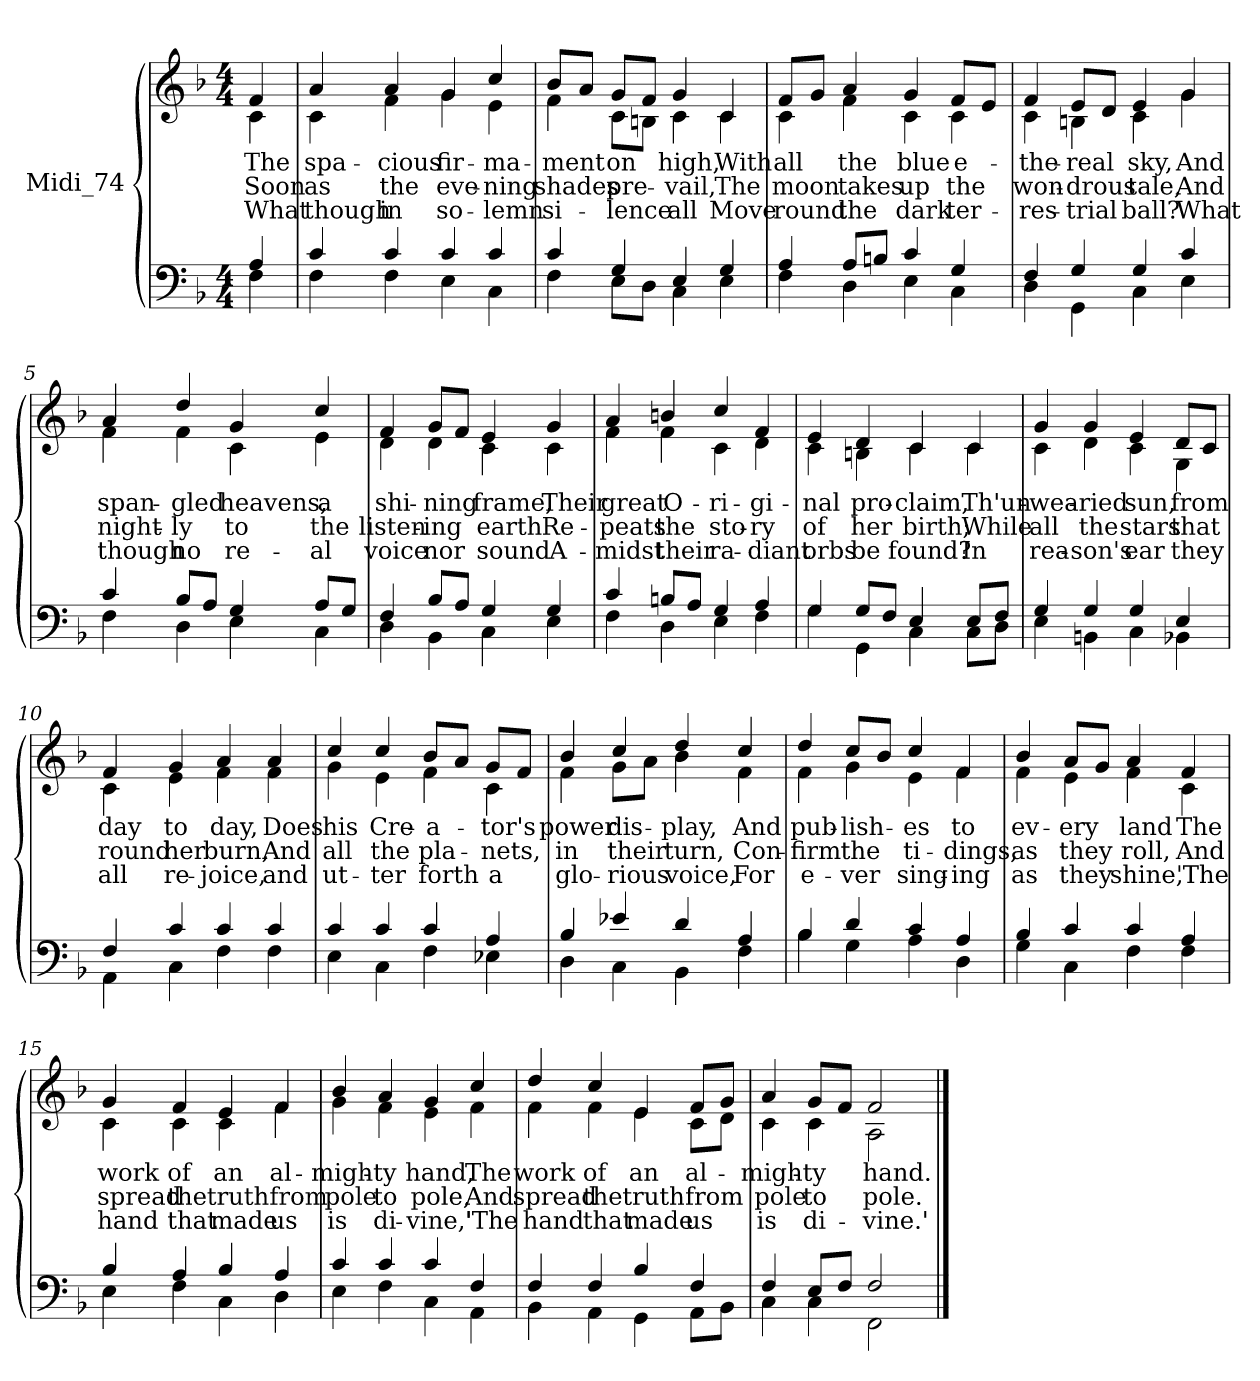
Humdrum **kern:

**kern	**kern	**text	**text	**text
*part2	*part1	*part1	*part1	*part1
*staff2	*staff1	*staff1	*staff1	*staff1
*I"Midi_74	*I"Midi_74	*	*	*
*clefF4	*clefG2	*	*	*
*k[b-]	*k[b-]	*	*	*
*F:	*F:	*	*	*
*M4/4	*M4/4	*	*	*
=	=	=	=	=
*^	*	*	*	*
!	!	!LO:TX:a:cj:t=Joseph Addison\n(1672-1719)	!	!	!
!	!	!LO:TX:a:cj:t=The spacious firmament on high	!	!	!
!	!	!LO:TX:a:cj:t=John Sheeles\n(1688-1761)	!	!	!
!	!	!LO:TX:a:B:t=London (or Addison's) (D.L.M.)	!	!	!
!	!	!	!LO:LY:b	!LO:LY:b	!LO:LY:b
*	*	*^	*	*	*
4A/	4F\	4f/	4c\	The	Soon	What
=1	=1	=1	=1	=1	=1	=1
!	!	!	!	!LO:LY:b	!LO:LY:b	!LO:LY:b
4c/	4F\	4a/	4c\	spa-	-as	though
!	!	!	!	!LO:LY:b	!LO:LY:b	!LO:LY:b
4c/	4F\	4a/	4f\	cious	the	in
!	!	!	!	!LO:LY:b	!LO:LY:b	!LO:LY:b
4c/	4E\	4g/	4g\	fir-	-eve-	-so-
!	!	!	!	!LO:LY:b	!LO:LY:b	!LO:LY:b
4c/	4C\	4cc/	4e\	-ma-	-ning	lemn
=2	=2	=2	=2	=2	=2	=2
!	!	!	!	!LO:LY:b	!LO:LY:b	!LO:LY:b
4c/	4F\	8b-/L	4f\	ment	shades	si-
.	.	8a/J	.	.	.	.
!	!	!	!	!LO:LY:b	!LO:LY:b	!LO:LY:b
4G/	8E\L	8g/L	8c\L	on	pre-	lence
.	8D\J	8f/J	8Bn\J	.	.	.
!	!	!	!	!LO:LY:b	!LO:LY:b	!LO:LY:b
4E/	4C\	4g/	4c\	high,	vail,	all
!	!	!	!	!LO:LY:b	!LO:LY:b	!LO:LY:b
4G/	4E\	4c/	4c\	With	The	Move
=3	=3	=3	=3	=3	=3	=3
!	!	!	!	!LO:LY:b	!LO:LY:b	!LO:LY:b
4A/	4F\	8f/L	4c\	all	moon	round
.	.	8g/J	.	.	.	.
!	!	!	!	!LO:LY:b	!LO:LY:b	!LO:LY:b
8A/L	4D\	4a/	4f\	the	takes	the
8Bn/J	.	.	.	.	.	.
!	!	!	!	!LO:LY:b	!LO:LY:b	!LO:LY:b
4c/	4E\	4g/	4c\	blue	up	dark
!	!	!	!	!LO:LY:b	!LO:LY:b	!LO:LY:b
4G/	4C\	8f/L	4c\	e-	the	ter-
.	.	8e/J	.	.	.	.
!!LO:LB:g=z	!!
=4	=4	=4	=4	=4	=4	=4
!	!	!	!	!LO:LY:b	!LO:LY:b	!LO:LY:b
4F/	4D\	4f/	4c\	the-	-won-	-res-
!	!	!	!	!LO:LY:b	!LO:LY:b	!LO:LY:b
4G/	4GG\	8e/L	4Bn\	-real	drous	trial
.	.	8d/J	.	.	.	.
!	!	!	!	!LO:LY:b	!LO:LY:b	!LO:LY:b
4G/	4C\	4e/	4c\	sky,	tale,	ball?
!	!	!	!	!LO:LY:b	!LO:LY:b	!LO:LY:b
4c/	4E\	4g/	4g\	And	And	What
=5	=5	=5	=5	=5	=5	=5
!	!	!	!	!LO:LY:b	!LO:LY:b	!LO:LY:b
4c/	4F\	4a/	4f\	span-	-night-	-though
!	!	!	!	!LO:LY:b	!LO:LY:b	!LO:LY:b
8B-/L	4D\	4dd/	4f\	gled	ly	no
8A/J	.	.	.	.	.	.
!	!	!	!	!LO:LY:b	!LO:LY:b	!LO:LY:b
4G/	4E\	4g/	4c\	heavens,	to	re-
!	!	!	!	!LO:LY:b	!LO:LY:b	!LO:LY:b
8A/L	4C\	4cc/	4e\	-a	the	al
8G/J	.	.	.	.	.	.
=6	=6	=6	=6	=6	=6	=6
!	!	!	!	!LO:LY:b	!LO:LY:b	!LO:LY:b
4F/	4D\	4f/	4d\	shi-	-listen-	-voice
!	!	!	!	!LO:LY:b	!LO:LY:b	!LO:LY:b
8B-/L	4BB-\	8g/L	4d\	ning	ing	nor
8A/J	.	8f/J	.	.	.	.
!	!	!	!	!LO:LY:b	!LO:LY:b	!LO:LY:b
4G/	4C\	4e/	4c\	frame,	earth	sound
!	!	!	!	!LO:LY:b	!LO:LY:b	!LO:LY:b
4G/	4E\	4g/	4c\	Their	Re-	-A-
=7	=7	=7	=7	=7	=7	=7
!	!	!	!	!LO:LY:b	!LO:LY:b	!LO:LY:b
4c/	4F\	4a/	4f\	-great	peats	midst
!	!	!	!	!LO:LY:b	!LO:LY:b	!LO:LY:b
8Bn/L	4D\	4bn/	4f\	O-	-the	their
8A/J	.	.	.	.	.	.
!	!	!	!	!LO:LY:b	!LO:LY:b	!LO:LY:b
4G/	4E\	4cc/	4c\	ri-	-sto-	-ra-
!	!	!	!	!LO:LY:b	!LO:LY:b	!LO:LY:b
4A/	4F\	4f/	4d\	-gi-	-ry	diant
!!LO:LB:g=z	!!
=8	=8	=8	=8	=8	=8	=8
!	!	!	!	!LO:LY:b	!LO:LY:b	!LO:LY:b
4G/	4G\	4e/	4c\	nal	of	orbs
!	!	!	!	!LO:LY:b	!LO:LY:b	!LO:LY:b
8G/L	4GG\	4d/	4Bn\	pro-	-her	be
8F/J	.	.	.	.	.	.
!	!	!	!	!LO:LY:b	!LO:LY:b	!LO:LY:b
4E/	4C\	4c/	4c\	claim,	birth;	found?
!	!	!	!	!LO:LY:b	!LO:LY:b	!LO:LY:b
8E/L	8C\L	4c/	4c\	Th'un-	-While	In
8F/J	8D\J	.	.	.	.	.
=9	=9	=9	=9	=9	=9	=9
!	!	!	!	!LO:LY:b	!LO:LY:b	!LO:LY:b
4G/	4E\	4g/	4c\	wea-	-all	rea-
!	!	!	!	!LO:LY:b	!LO:LY:b	!LO:LY:b
4G/	4BBn\	4g/	4d\	-ried	the	son's
!	!	!	!	!LO:LY:b	!LO:LY:b	!LO:LY:b
4G/	4C\	4e/	4c\	sun,	stars	ear
!	!	!	!	!LO:LY:b	!LO:LY:b	!LO:LY:b
4E/	4BB-X\	8d/L	4G\	from	that	they
.	.	8c/J	.	.	.	.
=10	=10	=10	=10	=10	=10	=10
!	!	!	!	!LO:LY:b	!LO:LY:b	!LO:LY:b
4F/	4AA\	4f/	4c\	day	round	all
!	!	!	!	!LO:LY:b	!LO:LY:b	!LO:LY:b
4c/	4C\	4g/	4e\	to	her	re-
!	!	!	!	!LO:LY:b	!LO:LY:b	!LO:LY:b
4c/	4F\	4a/	4f\	-day,	burn,	joice,
!	!	!	!	!LO:LY:b	!LO:LY:b	!LO:LY:b
4c/	4F\	4a/	4f\	Does	And	and
=11	=11	=11	=11	=11	=11	=11
!	!	!	!	!LO:LY:b	!LO:LY:b	!LO:LY:b
4c/	4E\	4cc/	4g\	his	all	ut-
!	!	!	!	!LO:LY:b	!LO:LY:b	!LO:LY:b
4c/	4C\	4cc/	4e\	-Cre-	-the	ter
!	!	!	!	!LO:LY:b	!LO:LY:b	!LO:LY:b
4c/	4F\	8b-/L	4f\	a-	pla-	forth
.	.	8a/J	.	.	.	.
!	!	!	!	!LO:LY:b	!LO:LY:b	!LO:LY:b
4A/	4E-X\	8g/L	4c\	tor's	nets,	a
.	.	8f/J	.	.	.	.
!!LO:LB:g=z	!!
=12	=12	=12	=12	=12	=12	=12
!	!	!	!	!LO:LY:b	!LO:LY:b	!LO:LY:b
4B-/	4D\	4b-/	4f\	power	in	glo-
!	!	!	!	!LO:LY:b	!LO:LY:b	!LO:LY:b
4e-X/	4C\	4cc/	8g\L	-dis-	-their	rious
.	.	.	8a\J	.	.	.
!	!	!	!	!LO:LY:b	!LO:LY:b	!LO:LY:b
4d/	4BB-\	4dd/	4b-\	play,	turn,	voice,
!	!	!	!	!LO:LY:b	!LO:LY:b	!LO:LY:b
4A/	4F\	4cc/	4f\	And	Con-	-For
=13	=13	=13	=13	=13	=13	=13
!	!	!	!	!LO:LY:b	!LO:LY:b	!LO:LY:b
4B-/	4B-\	4dd/	4f\	pub-	-firm	e-
!	!	!	!	!LO:LY:b	!LO:LY:b	!LO:LY:b
4d/	4G\	8cc/L	4g\	-lish-	the	ver
.	.	8b-/J	.	.	.	.
!	!	!	!	!LO:LY:b	!LO:LY:b	!LO:LY:b
4c/	4A\	4cc/	4e\	es	ti-	-sing-
!	!	!	!	!LO:LY:b	!LO:LY:b	!LO:LY:b
4A/	4D\	4f/	4f\	-to	dings,	ing
=14	=14	=14	=14	=14	=14	=14
!	!	!	!	!LO:LY:b	!LO:LY:b	!LO:LY:b
4B-/	4G\	4b-/	4f\	ev-	-as	as
!	!	!	!	!LO:LY:b	!LO:LY:b	!LO:LY:b
4c/	4C\	8a/L	4e\	ery	they	they
.	.	8g/J	.	.	.	.
!	!	!	!	!LO:LY:b	!LO:LY:b	!LO:LY:b
4c/	4F\	4a/	4f\	land	roll,	shine,
!	!	!	!	!LO:LY:b	!LO:LY:b	!LO:LY:b
4A/	4F\	4f/	4c\	The	And	'The
=15	=15	=15	=15	=15	=15	=15
!	!	!	!	!LO:LY:b	!LO:LY:b	!LO:LY:b
4B-/	4E\	4g/	4c\	work	spread	hand
!	!	!	!	!LO:LY:b	!LO:LY:b	!LO:LY:b
4A/	4F\	4f/	4c\	of	the	that
!	!	!	!	!LO:LY:b	!LO:LY:b	!LO:LY:b
4B-/	4C\	4e/	4c\	an	truth	made
!	!	!	!	!LO:LY:b	!LO:LY:b	!LO:LY:b
4A/	4D\	4f/	4f\	al-	-from	us
!!LO:LB:g=z	!!
=16	=16	=16	=16	=16	=16	=16
!	!	!	!	!LO:LY:b	!LO:LY:b	!LO:LY:b
4c/	4E\	4b-/	4g\	migh-	-pole	is
!	!	!	!	!LO:LY:b	!LO:LY:b	!LO:LY:b
4c/	4F\	4a/	4f\	ty	to	di-
!	!	!	!	!LO:LY:b	!LO:LY:b	!LO:LY:b
4c/	4C\	4g/	4e\	-hand,	pole,	vine,'
!	!	!	!	!LO:LY:b	!LO:LY:b	!LO:LY:b
4F/	4AA\	4cc/	4f\	The	And	'The
=17	=17	=17	=17	=17	=17	=17
!	!	!	!	!LO:LY:b	!LO:LY:b	!LO:LY:b
4F/	4BB-\	4dd/	4f\	work	spread	hand
!	!	!	!	!LO:LY:b	!LO:LY:b	!LO:LY:b
4F/	4AA\	4cc/	4f\	of	the	that
!	!	!	!	!LO:LY:b	!LO:LY:b	!LO:LY:b
4B-/	4GG\	4e/	4e\	an	truth	made
!	!	!	!	!LO:LY:b	!LO:LY:b	!LO:LY:b
4F/	8AA\L	8f/L	8c\L	al-	from	us
.	8BB-\J	8g/J	8d\J	.	.	.
=18	=18	=18	=18	=18	=18	=18
!	!	!	!	!LO:LY:b	!LO:LY:b	!LO:LY:b
4F/	4C\	4a/	4c\	migh-	-pole	is
!	!	!	!	!LO:LY:b	!LO:LY:b	!LO:LY:b
8E/L	4C\	8g/L	4c\	ty	to	di-
8F/J	.	8f/J	.	.	.	.
!	!	!	!	!LO:LY:b	!LO:LY:b	!LO:LY:b
2F/	2FF\	2f/	2A\	hand.	pole.	vine.'
*v	*v	*	*	*	*	*
*	*v	*v	*	*	*
==	==	==	==	==
*-	*-	*-	*-	*-
